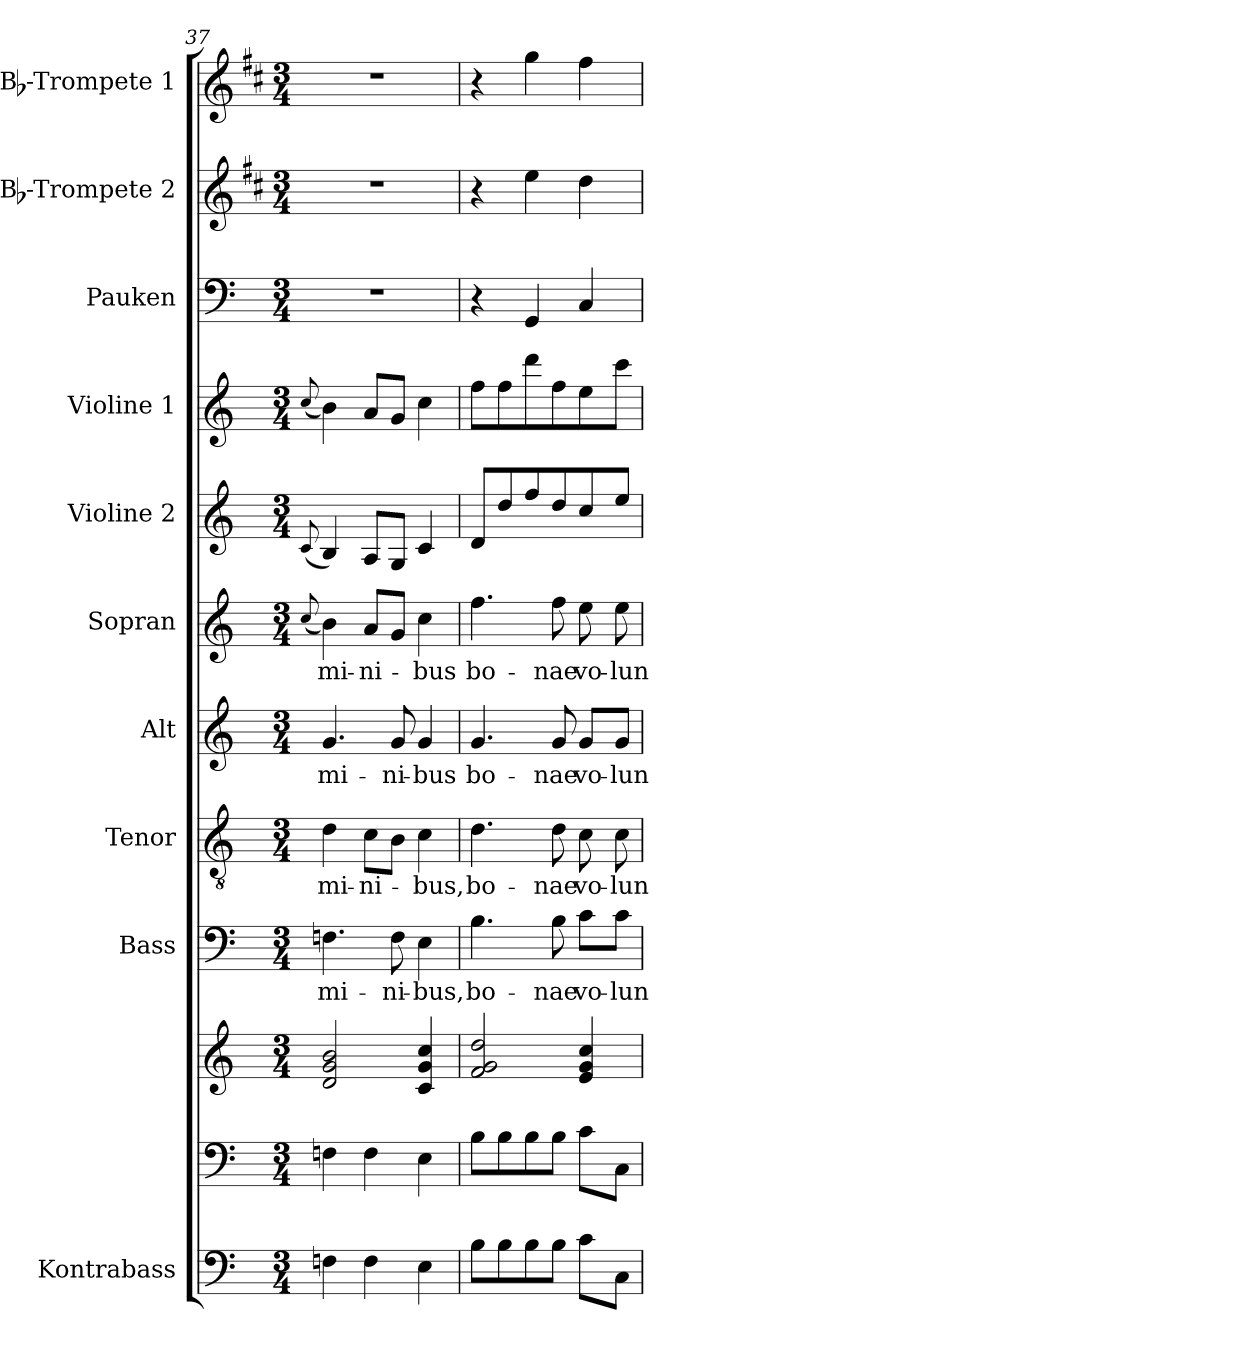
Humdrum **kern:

**kern	**kern	**kern	**kern	**text	**kern	**text	**kern	**text	**kern	**text	**kern	**kern	**kern	**kern	**kern
*part11	*part10	*part10	*part9	*part9	*part8	*part8	*part7	*part7	*part6	*part6	*part5	*part4	*part3	*part2	*part1
*staff12	*staff11	*staff10	*staff9	*staff9	*staff8	*staff8	*staff7	*staff7	*staff6	*staff6	*staff5	*staff4	*staff3	*staff2	*staff1
*I"Kontrabass	*	*	*I"Bass	*	*I"Tenor	*	*I"Alt	*	*I"Sopran	*	*I"Violine 2	*I"Violine 1	*I"Pauken	*I"Bb-Trompete 2	*I"Bb-Trompete 1
*I'Kb.	*	*	*I'B.	*	*I'T.	*	*I'A.	*	*I'S.	*	*I'Vl. 2	*I'Vl. 1	*I'Pk.	*I'Bb Trp. 2	*I'Bb Trp. 1
*clefF4	*clefF4	*clefG2	*clefF4	*	*clefGv2	*	*clefG2	*	*clefG2	*	*clefG2	*clefG2	*clefF4	*clefG2	*clefG2
*ITrd7c12	*	*	*	*	*	*	*	*	*	*	*	*	*	*ITrd1c2	*ITrd1c2
*k[]	*k[]	*k[]	*k[]	*	*k[]	*	*k[]	*	*k[]	*	*k[]	*k[]	*k[]	*k[]	*k[]
*C:	*C:	*C:	*C:	*	*C:	*	*C:	*	*C:	*	*C:	*C:	*C:	*C:	*C:
*M3/4	*M3/4	*M3/4	*M3/4	*	*M3/4	*	*M3/4	*	*M3/4	*	*M3/4	*M3/4	*M3/4	*M3/4	*M3/4
=37	=37	=37	=37	=37	=37	=37	=37	=37	=37	=37	=37	=37	=37	=37	=37
.	.	.	.	.	.	.	.	.	(<8qqcc/	.	(<8qqc/	(<8qqcc/	.	.	.
!	!	!	!	!LO:LY:b	!	!LO:LY:b	!	!LO:LY:b	!	!LO:LY:b	!	!	!	!	!
4FFn\	4Fn\	2d/ 2g/ 2b/	4.Fn\	-mi-	4d\	-mi-	4.g/	-mi-	4b\)	-mi-	4B/)	4b\)	2.r	2.r	2.r
!	!	!	!	!	!	!LO:LY:b	!	!	!	!LO:LY:b	!	!	!	!	!
4FF\	4F\	.	.	.	8c\L	-ni-	.	.	8a/L	-ni-	8A/L	8a/L	.	.	.
!	!	!	!	!LO:LY:b	!	!	!	!LO:LY:b	!	!	!	!	!	!	!
.	.	.	8F\	-ni-	8B\J	.	8g/	-ni-	8g/J	.	8G/J	8g/J	.	.	.
!	!	!	!	!LO:LY:b	!	!LO:LY:b	!	!LO:LY:b	!	!LO:LY:b	!	!	!	!	!
4EE\	4E\	4c/ 4g/ 4cc/	4E\	-bus,	4c\	-bus,	4g/	-bus	4cc\	-bus	4c/	4cc\	.	.	.
!!LO:PB:g=z
=38	=38	=38	=38	=38	=38	=38	=38	=38	=38	=38	=38	=38	=38	=38	=38
!	!	!	!	!LO:LY:b	!	!LO:LY:b	!	!LO:LY:b	!	!LO:LY:b	!	!	!	!	!
8BB\L	8B\L	2f/ 2g/ 2dd/	4.B\	bo-	4.d\	bo-	4.g/	bo-	4.ff\	bo-	8d/L	8ff\L	4r	4r	4r
8BB\	8B\	.	.	.	.	.	.	.	.	.	8dd/	8ff\	.	.	.
8BB\	8B\	.	.	.	.	.	.	.	.	.	8ff/	8ddd\	4GG/	4dd\	4ff\
!	!	!	!	!LO:LY:b	!	!LO:LY:b	!	!LO:LY:b	!	!LO:LY:b	!	!	!	!	!
8BB\J	8B\J	.	8B\	-nae	8d\	-nae	8g/	-nae	8ff\	-nae	8dd/	8ff\	.	.	.
!	!	!	!	!LO:LY:b	!	!LO:LY:b	!	!LO:LY:b	!	!LO:LY:b	!	!	!	!	!
8C\L	8c\L	4e/ 4g/ 4cc/	8c\L	vo-	8c\	vo-	8g/L	vo-	8ee\	vo-	8cc/	8ee\	4C/	4cc\	4ee\
!	!	!	!	!LO:LY:b	!	!LO:LY:b	!	!LO:LY:b	!	!LO:LY:b	!	!	!	!	!
8CC\J	8C\J	.	8c\J	-lun-	8c\	-lun-	8g/J	-lun-	8ee\	-lun-	8ee/J	8ccc\J	.	.	.
=	=	=	=	=	=	=	=	=	=	=	=	=	=	=	=
*-	*-	*-	*-	*-	*-	*-	*-	*-	*-	*-	*-	*-	*-	*-	*-
